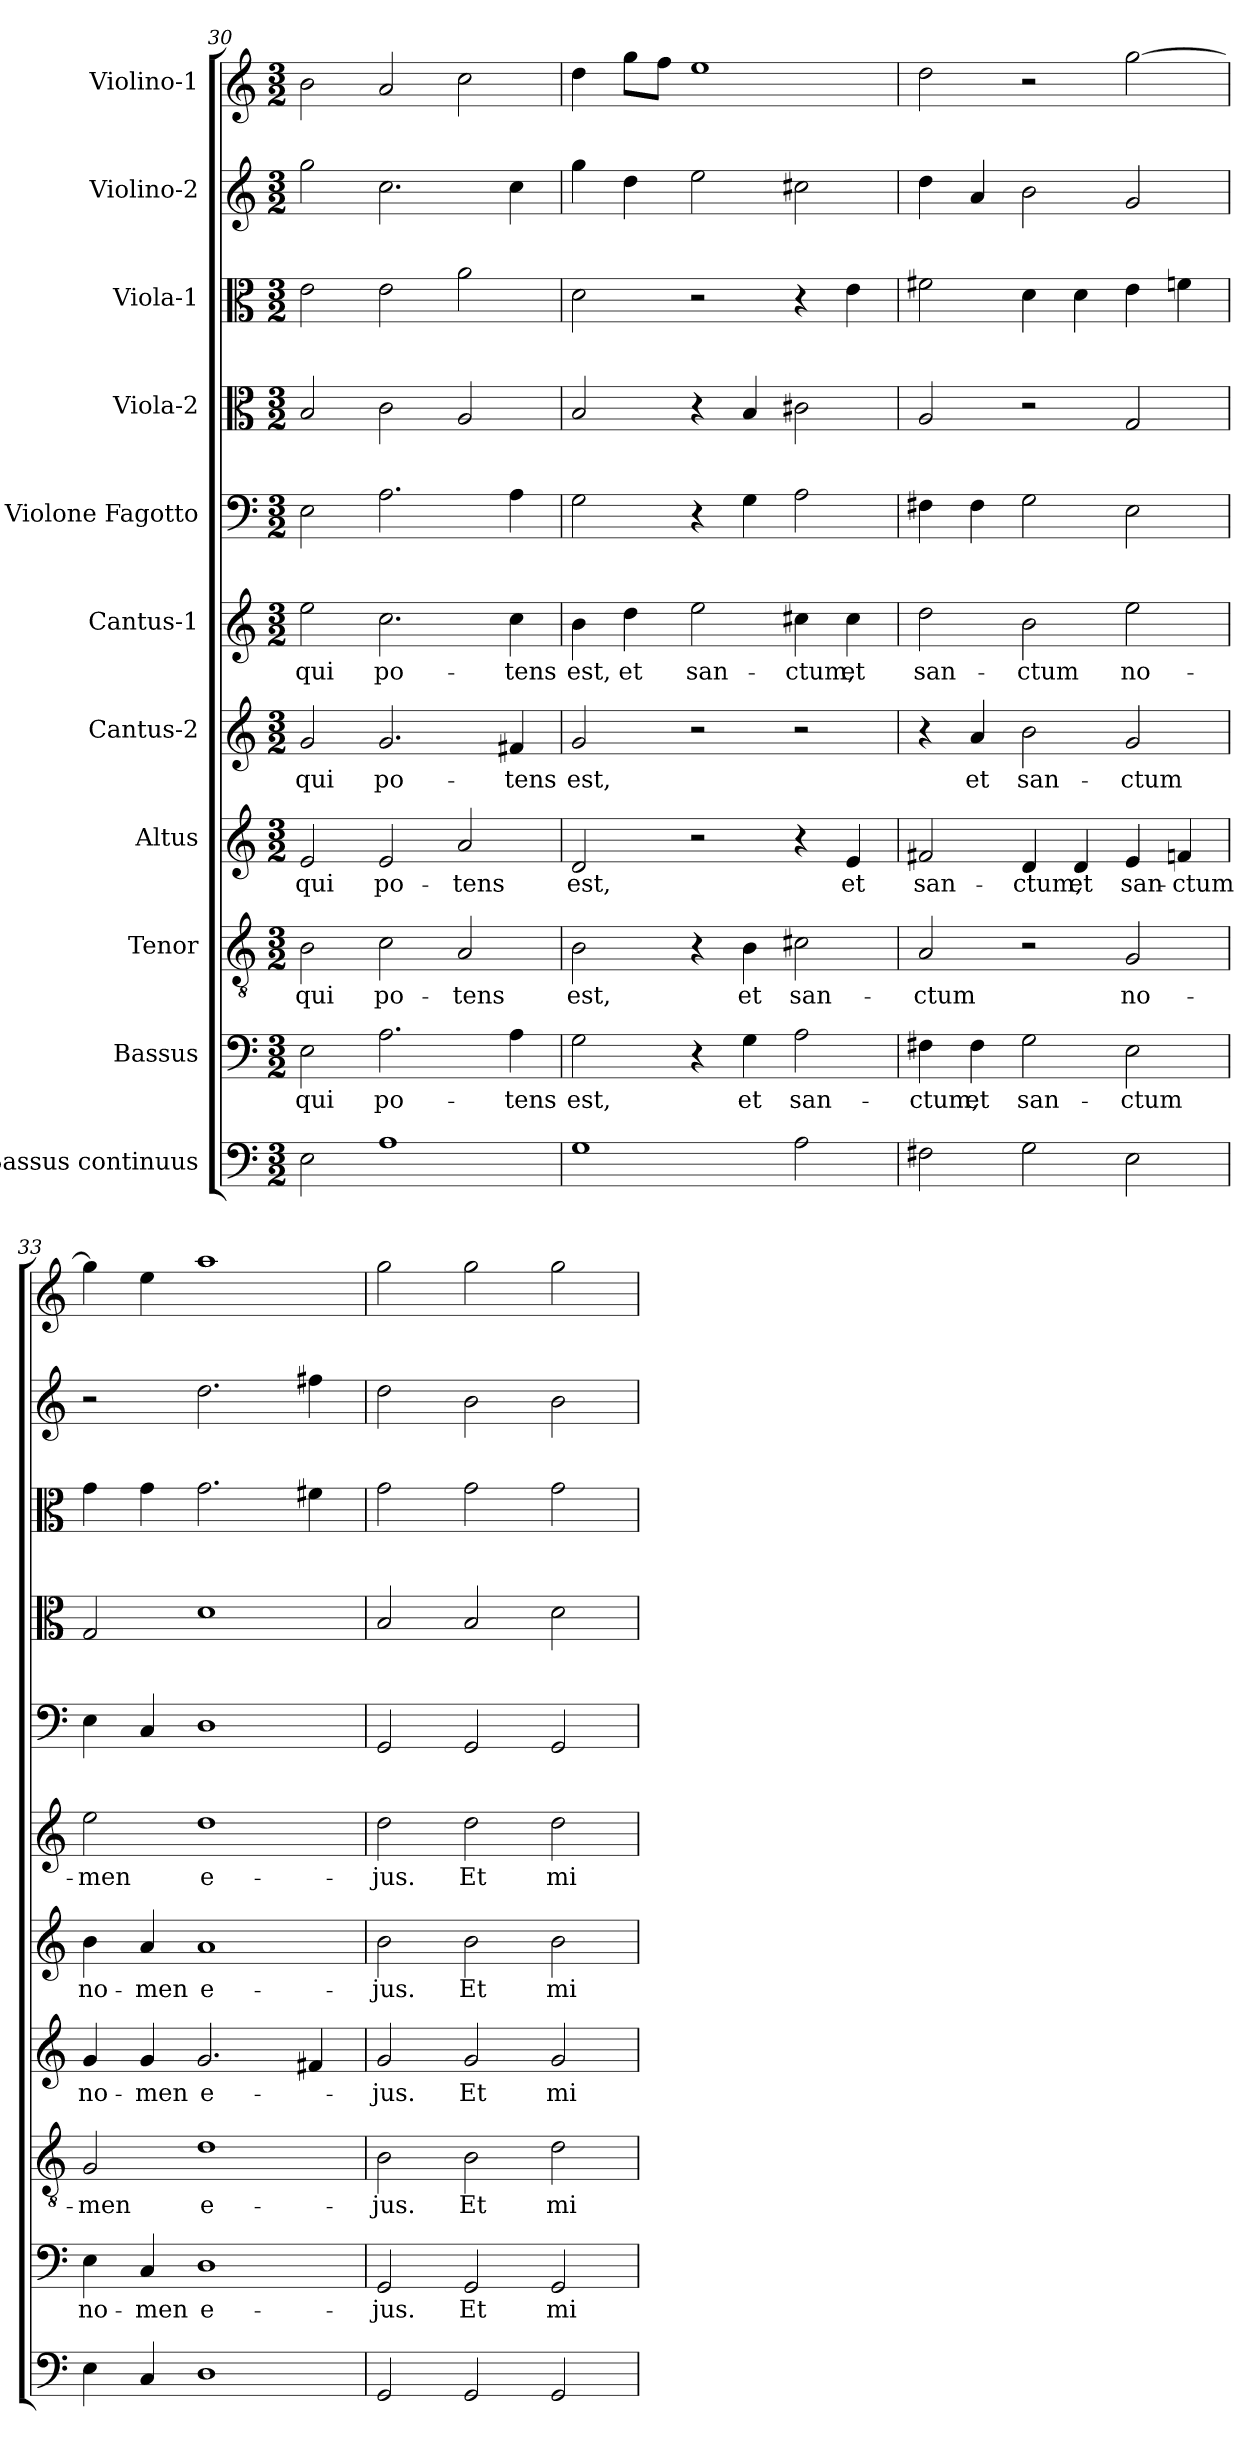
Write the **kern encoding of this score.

**kern	**kern	**text	**kern	**text	**kern	**text	**kern	**text	**kern	**text	**kern	**kern	**kern	**kern	**kern
*part11	*part10	*part10	*part9	*part9	*part8	*part8	*part7	*part7	*part6	*part6	*part5	*part4	*part3	*part2	*part1
*staff11	*staff10	*staff10	*staff9	*staff9	*staff8	*staff8	*staff7	*staff7	*staff6	*staff6	*staff5	*staff4	*staff3	*staff2	*staff1
*I"Bassus continuus	*I"Bassus	*	*I"Tenor	*	*I"Altus	*	*I"Cantus-2	*	*I"Cantus-1	*	*I"Violone Fagotto	*I"Viola-2	*I"Viola-1	*I"Violino-2	*I"Violino-1
!!LO:PB:g=z
*clefF4	*clefF4	*	*clefGv2	*	*clefG2	*	*clefG2	*	*clefG2	*	*clefF4	*clefC3	*clefC3	*clefG2	*clefG2
*k[]	*k[]	*	*k[]	*	*k[]	*	*k[]	*	*k[]	*	*k[]	*k[]	*k[]	*k[]	*k[]
*C:	*C:	*	*C:	*	*C:	*	*C:	*	*C:	*	*C:	*C:	*C:	*C:	*C:
*M3/2	*M3/2	*	*M3/2	*	*M3/2	*	*M3/2	*	*M3/2	*	*M3/2	*M3/2	*M3/2	*M3/2	*M3/2
=30	=30	=30	=30	=30	=30	=30	=30	=30	=30	=30	=30	=30	=30	=30	=30
!	!	!LO:LY:b	!	!LO:LY:b	!	!LO:LY:b	!	!LO:LY:b	!	!LO:LY:b	!	!	!	!	!
2E!\	2E\	qui	2B\	qui	2e/	qui	2g/	qui	2ee\	qui	2E\	2B/	2e\	2gg\	2b\
!	!	!LO:LY:b	!	!LO:LY:b	!	!LO:LY:b	!	!LO:LY:b	!	!LO:LY:b	!	!	!	!	!
1A!	2.A\	po-	2c\	po-	2e/	po-	2.g/	po-	2.cc\	po-	2.A\	2c\	2e\	2.cc\	2a/
!	!	!	!	!LO:LY:b	!	!LO:LY:b	!	!	!	!	!	!	!	!	!
.	.	.	2A/	-tens	2a/	-tens	.	.	.	.	.	2A/	2a\	.	2cc\
!	!	!LO:LY:b	!	!	!	!	!	!LO:LY:b	!	!LO:LY:b	!	!	!	!	!
.	4A\	-tens	.	.	.	.	4f#X/	-tens	4cc\	-tens	4A\	.	.	4cc\	.
=31	=31	=31	=31	=31	=31	=31	=31	=31	=31	=31	=31	=31	=31	=31	=31
!	!	!LO:LY:b	!	!LO:LY:b	!	!LO:LY:b	!	!LO:LY:b	!	!LO:LY:b	!	!	!	!	!
1G!	2G\	est,	2B\	est,	2d/	est,	2g/	est,	4b\	est,	2G\	2B/	2d\	4gg\	4dd\
!	!	!	!	!	!	!	!	!	!	!LO:LY:b	!	!	!	!	!
.	.	.	.	.	.	.	.	.	4dd\	et	.	.	.	4dd\	8gg\L
.	.	.	.	.	.	.	.	.	.	.	.	.	.	.	8ff\J
!	!	!	!	!	!	!	!	!	!	!LO:LY:b	!	!	!	!	!
.	4r	.	4r	.	2r	.	2r	.	2ee\	san-	4r	4r	2r	2ee\	1ee
!	!	!LO:LY:b	!	!LO:LY:b	!	!	!	!	!	!	!	!	!	!	!
.	4G\	et	4B\	et	.	.	.	.	.	.	4G\	4B/	.	.	.
!	!	!LO:LY:b	!	!LO:LY:b	!	!	!	!	!	!LO:LY:b	!	!	!	!	!
2A!\	2A\	san-	2c#X\	san-	4r	.	2r	.	4cc#X\	-ctum,	2A\	2c#X\	4r	2cc#X\	.
!	!	!	!	!	!	!LO:LY:b	!	!	!	!LO:LY:b	!	!	!	!	!
.	.	.	.	.	4e/	et	.	.	4cc#\	et	.	.	4e\	.	.
=32	=32	=32	=32	=32	=32	=32	=32	=32	=32	=32	=32	=32	=32	=32	=32
!	!	!LO:LY:b	!	!LO:LY:b	!	!LO:LY:b	!	!	!	!LO:LY:b	!	!	!	!	!
2F#X!\	4F#X\	-ctum,	2A/	-ctum	2f#X/	san-	4r	.	2dd\	san-	4F#X\	2A/	2f#X\	4dd\	2dd\
!	!	!LO:LY:b	!	!	!	!	!	!LO:LY:b	!	!	!	!	!	!	!
.	4F#\	et	.	.	.	.	4a/	et	.	.	4F#\	.	.	4a/	.
!	!	!LO:LY:b	!	!	!	!LO:LY:b	!	!LO:LY:b	!	!LO:LY:b	!	!	!	!	!
2G!\	2G\	san-	2r	.	4d/	-ctum,	2b\	san-	2b\	-ctum	2G\	2r	4d\	2b\	2r
!	!	!	!	!	!	!LO:LY:b	!	!	!	!	!	!	!	!	!
.	.	.	.	.	4d/	et	.	.	.	.	.	.	4d\	.	.
!	!	!LO:LY:b	!	!LO:LY:b	!	!LO:LY:b	!	!LO:LY:b	!	!LO:LY:b	!	!	!	!	!
2E!\	2E\	-ctum	2G/	no-	4e/	san-	2g/	-ctum	2ee\	no-	2E\	2G/	4e\	2g/	[2gg\
!	!	!	!	!	!	!LO:LY:b	!	!	!	!	!	!	!	!	!
.	.	.	.	.	4fn/	-ctum	.	.	.	.	.	.	4fn\	.	.
=33	=33	=33	=33	=33	=33	=33	=33	=33	=33	=33	=33	=33	=33	=33	=33
!	!	!LO:LY:b	!	!LO:LY:b	!	!LO:LY:b	!	!LO:LY:b	!	!LO:LY:b	!	!	!	!	!
4E!\	4E\	no-	2G/	-men	4g/	no-	4b\	no-	2ee\	-men	4E\	2G/	4g\	2r	4gg\]
!	!	!LO:LY:b	!	!	!	!LO:LY:b	!	!LO:LY:b	!	!	!	!	!	!	!
4C!/	4C/	-men	.	.	4g/	-men	4a/	-men	.	.	4C/	.	4g\	.	4ee\
!	!	!LO:LY:b	!	!LO:LY:b	!	!LO:LY:b	!	!LO:LY:b	!	!LO:LY:b	!	!	!	!	!
1D!	1D	e-	1d	e-	2.g/	e-	1a	e-	1dd	e-	1D	1d	2.g\	2.dd\	1aa
.	.	.	.	.	4f#X/	.	.	.	.	.	.	.	4f#X\	4ff#X\	.
=34	=34	=34	=34	=34	=34	=34	=34	=34	=34	=34	=34	=34	=34	=34	=34
!	!	!LO:LY:b	!	!LO:LY:b	!	!LO:LY:b	!	!LO:LY:b	!	!LO:LY:b	!	!	!	!	!
2GG!/	2GG/	-jus.	2B\	-jus.	2g/	-jus.	2b\	-jus.	2dd\	-jus.	2GG/	2B/	2g\	2dd\	2gg\
!	!	!LO:LY:b	!	!LO:LY:b	!	!LO:LY:b	!	!LO:LY:b	!	!LO:LY:b	!	!	!	!	!
2GG!/	2GG/	Et	2B\	Et	2g/	Et	2b\	Et	2dd\	Et	2GG/	2B/	2g\	2b\	2gg\
!	!	!LO:LY:b	!	!LO:LY:b	!	!LO:LY:b	!	!LO:LY:b	!	!LO:LY:b	!	!	!	!	!
2GG!/	2GG/	mi-	2d\	mi-	2g/	mi-	2b\	mi-	2dd\	mi-	2GG/	2d\	2g\	2b\	2gg\
=	=	=	=	=	=	=	=	=	=	=	=	=	=	=	=
*-	*-	*-	*-	*-	*-	*-	*-	*-	*-	*-	*-	*-	*-	*-	*-
